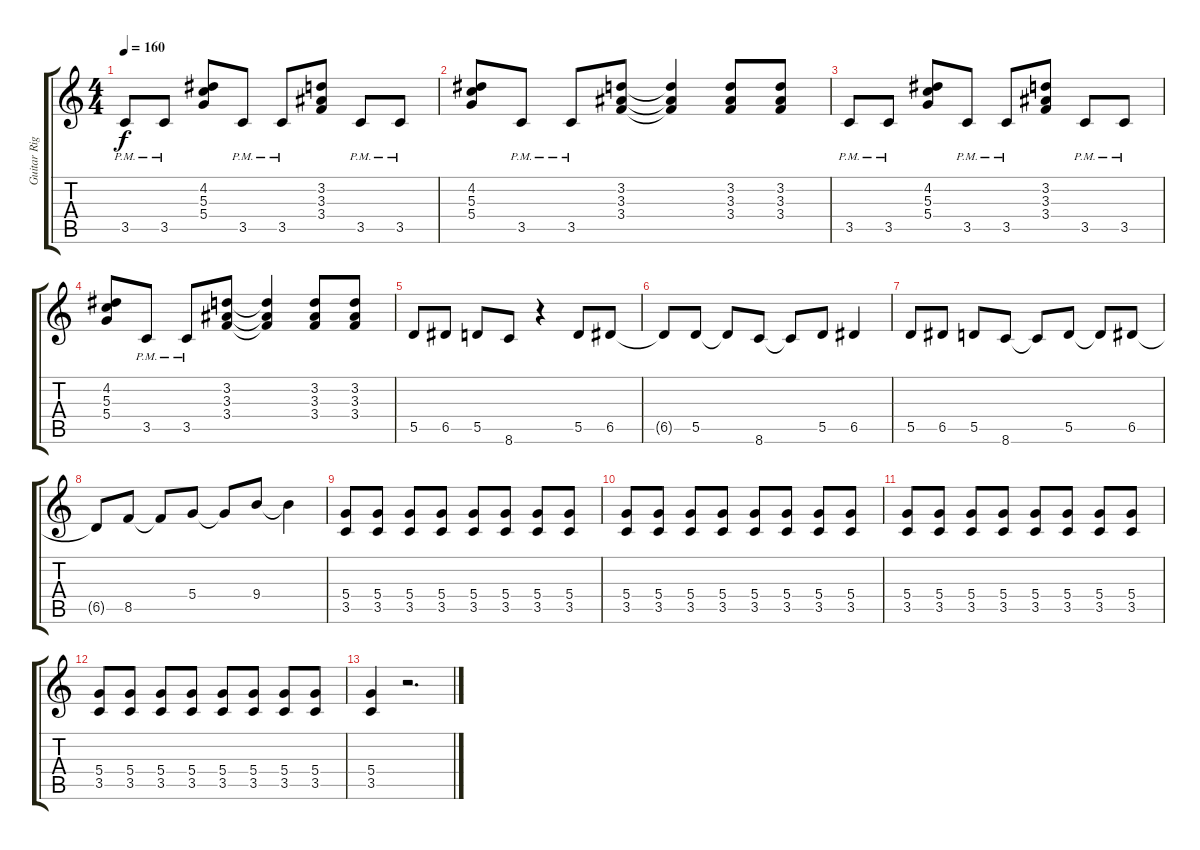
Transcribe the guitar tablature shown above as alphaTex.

\track ("Guitar Right" "Guitar Rig") {instrument overdrivenguitar}
\staff {score tabs}
\tuning (E4 B3 G3 D3 A2 E2) {hide}
\ts (4 4)
\tempo 160
\clef g2
\ks c
3.5{pm}.8{dy f} 3.5{pm}.8 (4.2 5.3 5.4).8 3.5{pm}.8 3.5{pm}.8 (3.2 3.3 3.4).8 3.5{pm}.8 3.5{pm}.8 |
(4.2 5.3 5.4).8 3.5{pm}.8 3.5{pm}.8 (3.2 3.3 3.4).8 (3.2{t} 3.3{t} 3.4{t}).4 (3.2 3.3 3.4).8 (3.2 3.3 3.4).8 |
3.5{pm}.8 3.5{pm}.8 (4.2 5.3 5.4).8 3.5{pm}.8 3.5{pm}.8 (3.2 3.3 3.4).8 3.5{pm}.8 3.5{pm}.8 |
(4.2 5.3 5.4).8 3.5{pm}.8 3.5{pm}.8 (3.2 3.3 3.4).8 (3.2{t} 3.3{t} 3.4{t}).4 (3.2 3.3 3.4).8 (3.2 3.3 3.4).8 |
5.5.8 6.5.8 5.5.8 8.6.8 r.4 5.5.8 6.5.8 |
6.5{t}.8 5.5.8 5.5{t}.8 8.6.8 8.6{t}.8 5.5.8 6.5.4 |
5.5.8 6.5.8 5.5.8 8.6.8 8.6{t}.8 5.5.8 5.5{t}.8 6.5.8 |
6.5{t}.8 8.5.8 8.5{t}.8 5.4.8 5.4{t}.8 9.4.8 9.4{t}.4 |
(5.4 3.5).8 (5.4 3.5).8 (5.4 3.5).8 (5.4 3.5).8 (5.4 3.5).8 (5.4 3.5).8 (5.4 3.5).8 (5.4 3.5).8 |
(5.4 3.5).8 (5.4 3.5).8 (5.4 3.5).8 (5.4 3.5).8 (5.4 3.5).8 (5.4 3.5).8 (5.4 3.5).8 (5.4 3.5).8 |
(5.4 3.5).8 (5.4 3.5).8 (5.4 3.5).8 (5.4 3.5).8 (5.4 3.5).8 (5.4 3.5).8 (5.4 3.5).8 (5.4 3.5).8 |
(5.4 3.5).8 (5.4 3.5).8 (5.4 3.5).8 (5.4 3.5).8 (5.4 3.5).8 (5.4 3.5).8 (5.4 3.5).8 (5.4 3.5).8 |
(5.4 3.5).4 r.2{d}
